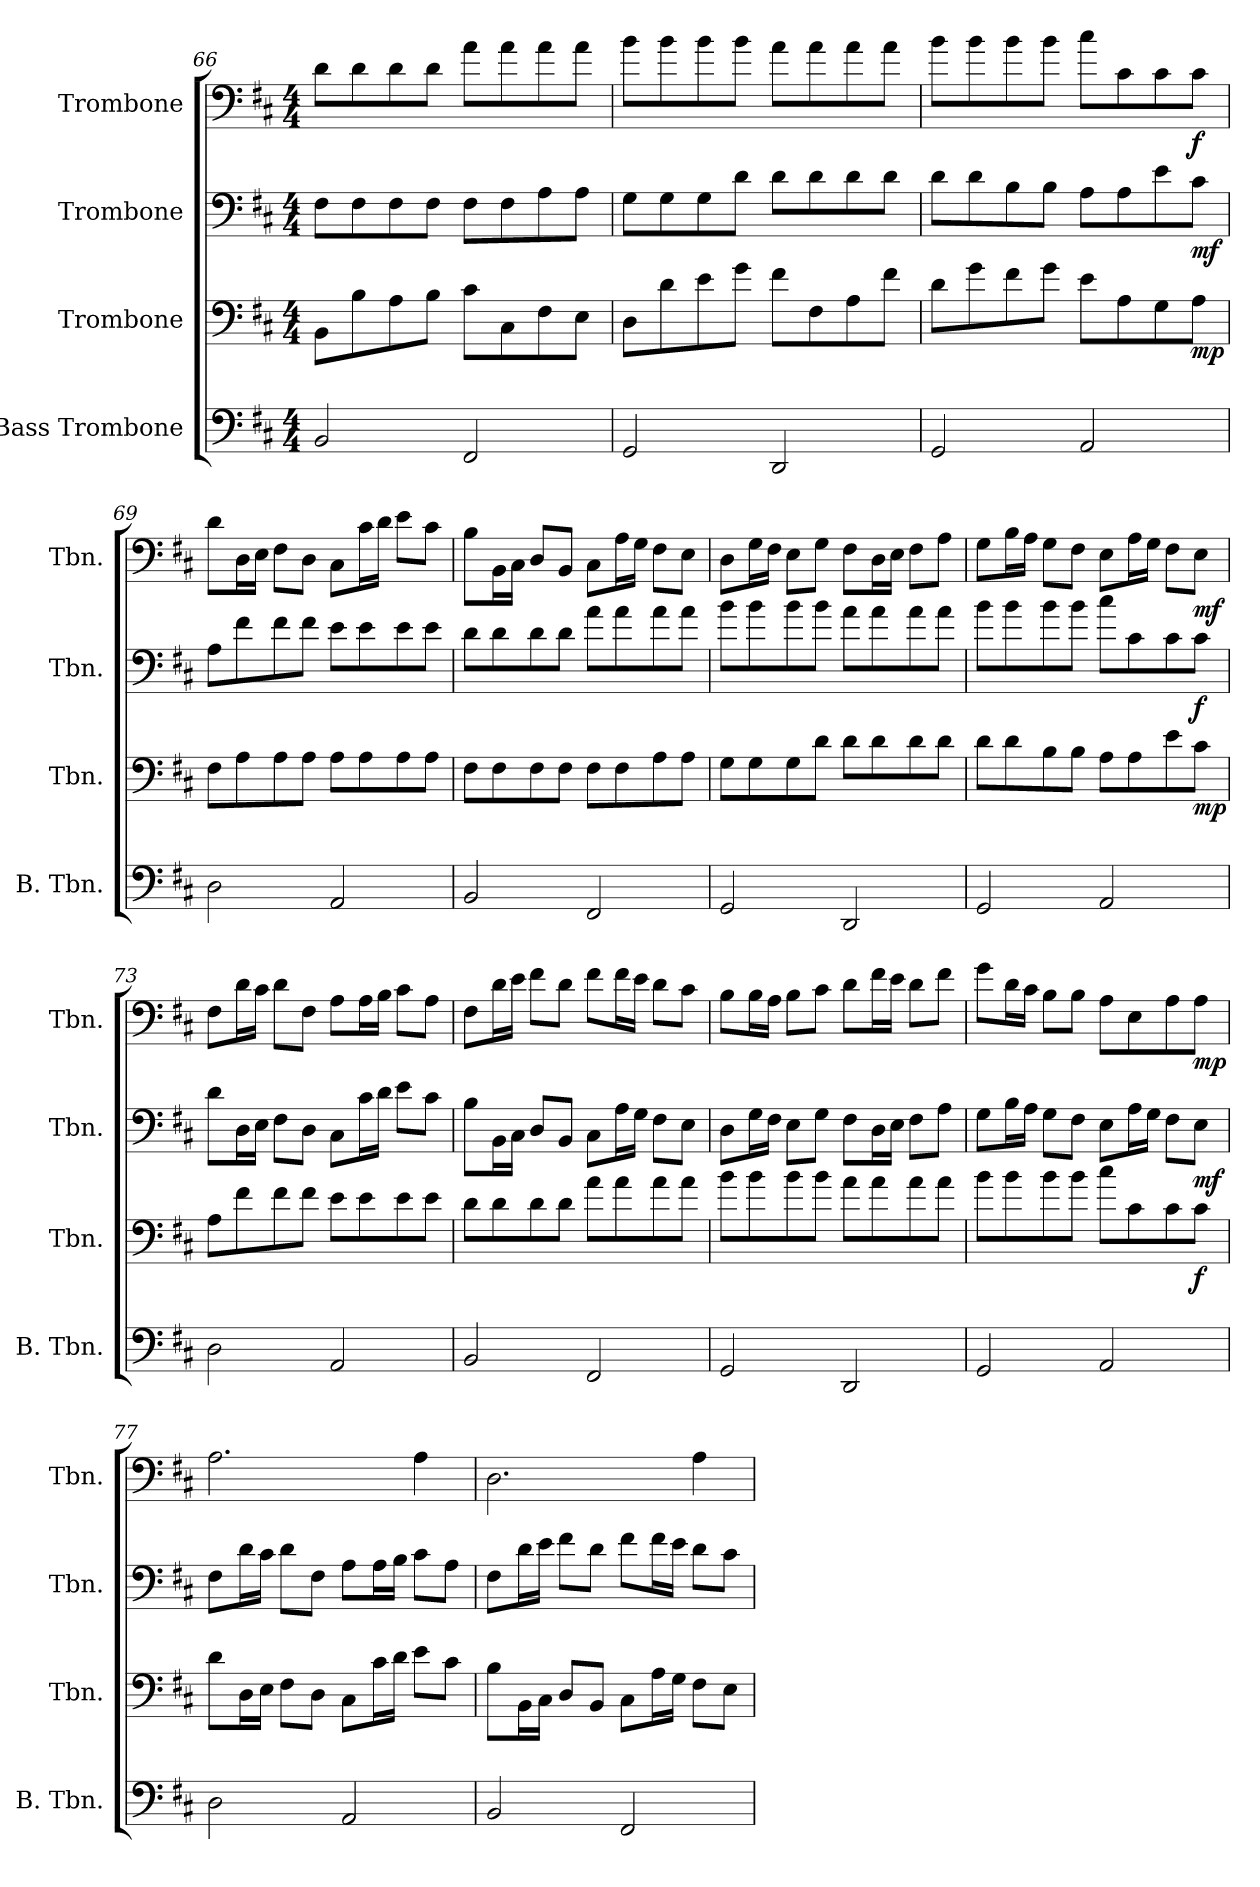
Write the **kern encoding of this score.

**kern	**kern	**dynam	**kern	**dynam	**kern	**dynam
*part4	*part3	*part3	*part2	*part2	*part1	*part1
*staff4	*staff3	*staff3	*staff2	*staff2	*staff1	*staff1
*I"Bass Trombone	*I"Trombone	*	*I"Trombone	*	*I"Trombone	*
*I'B. Tbn.	*I'Tbn.	*	*I'Tbn.	*	*I'Tbn.	*
!!LO:LB:g=z
*clefF4	*clefF4	*	*clefF4	*	*clefF4	*
*k[f#c#]	*k[f#c#]	*	*k[f#c#]	*	*k[f#c#]	*
*M4/4	*M4/4	*	*M4/4	*	*M4/4	*
=66	=66	=66	=66	=66	=66	=66
2BB/	8BB\L	.	8F#\L	.	8d\L	.
.	8B\	.	8F#\	.	8d\	.
.	8A\	.	8F#\	.	8d\	.
.	8B\J	.	8F#\J	.	8d\J	.
2FF#/	8c#\L	.	8F#\L	.	8a\L	.
.	8C#\	.	8F#\	.	8a\	.
.	8F#\	.	8A\	.	8a\	.
.	8E\J	.	8A\J	.	8a\J	.
=67	=67	=67	=67	=67	=67	=67
2GG/	8D\L	.	8G\L	.	8b\L	.
.	8d\	.	8G\	.	8b\	.
.	8e\	.	8G\	.	8b\	.
.	8g\J	.	8d\J	.	8b\J	.
2DD/	8f#\L	.	8d\L	.	8a\L	.
.	8F#\	.	8d\	.	8a\	.
.	8A\	.	8d\	.	8a\	.
.	8f#\J	.	8d\J	.	8a\J	.
=68	=68	=68	=68	=68	=68	=68
2GG/	8d\L	.	8d\L	.	8b\L	.
.	8g\	.	8d\	.	8b\	.
.	8f#\	.	8B\	.	8b\	.
.	8g\J	.	8B\J	.	8b\J	.
2AA/	8e\L	.	8A\L	.	8cc#\L	.
.	8A\	.	8A\	.	8c#\	.
.	8G\	.	8e\	.	8c#\	.
!	!	!LO:DY:b	!	!LO:DY:b	!	!LO:DY:b
.	8A\J	mp	8c#\J	mf	8c#\J	f
!!LO:PB:g=z
=69	=69	=69	=69	=69	=69	=69
2D\	8F#\L	.	8A\L	.	8d\L	.
.	8A\	.	8f#\	.	16D\L	.
.	.	.	.	.	16E\JJ	.
.	8A\	.	8f#\	.	8F#\L	.
.	8A\J	.	8f#\J	.	8D\J	.
2AA/	8A\L	.	8e\L	.	8C#\L	.
.	8A\	.	8e\	.	16c#\L	.
.	.	.	.	.	16d\JJ	.
.	8A\	.	8e\	.	8e\L	.
.	8A\J	.	8e\J	.	8c#\J	.
=70	=70	=70	=70	=70	=70	=70
2BB/	8F#\L	.	8d\L	.	8B\L	.
.	8F#\	.	8d\	.	16BB\L	.
.	.	.	.	.	16C#\JJ	.
.	8F#\	.	8d\	.	8D/L	.
.	8F#\J	.	8d\J	.	8BB/J	.
2FF#/	8F#\L	.	8a\L	.	8C#\L	.
.	8F#\	.	8a\	.	16A\L	.
.	.	.	.	.	16G\JJ	.
.	8A\	.	8a\	.	8F#\L	.
.	8A\J	.	8a\J	.	8E\J	.
=71	=71	=71	=71	=71	=71	=71
2GG/	8G\L	.	8b\L	.	8D\L	.
.	8G\	.	8b\	.	16G\L	.
.	.	.	.	.	16F#\JJ	.
.	8G\	.	8b\	.	8E\L	.
.	8d\J	.	8b\J	.	8G\J	.
2DD/	8d\L	.	8a\L	.	8F#\L	.
.	8d\	.	8a\	.	16D\L	.
.	.	.	.	.	16E\JJ	.
.	8d\	.	8a\	.	8F#\L	.
.	8d\J	.	8a\J	.	8A\J	.
!!LO:LB:g=z
=72	=72	=72	=72	=72	=72	=72
2GG/	8d\L	.	8b\L	.	8G\L	.
.	8d\	.	8b\	.	16B\L	.
.	.	.	.	.	16A\JJ	.
.	8B\	.	8b\	.	8G\L	.
.	8B\J	.	8b\J	.	8F#\J	.
2AA/	8A\L	.	8cc#\L	.	8E\L	.
.	8A\	.	8c#\	.	16A\L	.
.	.	.	.	.	16G\JJ	.
.	8e\	.	8c#\	.	8F#\L	.
!	!	!LO:DY:b	!	!LO:DY:b	!	!LO:DY:b
.	8c#\J	mp	8c#\J	f	8E\J	mf
=73	=73	=73	=73	=73	=73	=73
2D\	8A\L	.	8d\L	.	8F#\L	.
.	8f#\	.	16D\L	.	16d\L	.
.	.	.	16E\JJ	.	16c#\JJ	.
.	8f#\	.	8F#\L	.	8d\L	.
.	8f#\J	.	8D\J	.	8F#\J	.
2AA/	8e\L	.	8C#\L	.	8A\L	.
.	8e\	.	16c#\L	.	16A\L	.
.	.	.	16d\JJ	.	16B\JJ	.
.	8e\	.	8e\L	.	8c#\L	.
.	8e\J	.	8c#\J	.	8A\J	.
=74	=74	=74	=74	=74	=74	=74
2BB/	8d\L	.	8B\L	.	8F#\L	.
.	8d\	.	16BB\L	.	16d\L	.
.	.	.	16C#\JJ	.	16e\JJ	.
.	8d\	.	8D/L	.	8f#\L	.
.	8d\J	.	8BB/J	.	8d\J	.
2FF#/	8a\L	.	8C#\L	.	8f#\L	.
.	8a\	.	16A\L	.	16f#\L	.
.	.	.	16G\JJ	.	16e\JJ	.
.	8a\	.	8F#\L	.	8d\L	.
.	8a\J	.	8E\J	.	8c#\J	.
!!LO:LB:g=z
=75	=75	=75	=75	=75	=75	=75
2GG/	8b\L	.	8D\L	.	8B\L	.
.	8b\	.	16G\L	.	16B\L	.
.	.	.	16F#\JJ	.	16A\JJ	.
.	8b\	.	8E\L	.	8B\L	.
.	8b\J	.	8G\J	.	8c#\J	.
2DD/	8a\L	.	8F#\L	.	8d\L	.
.	8a\	.	16D\L	.	16f#\L	.
.	.	.	16E\JJ	.	16e\JJ	.
.	8a\	.	8F#\L	.	8d\L	.
.	8a\J	.	8A\J	.	8f#\J	.
=76	=76	=76	=76	=76	=76	=76
2GG/	8b\L	.	8G\L	.	8g\L	.
.	8b\	.	16B\L	.	16d\L	.
.	.	.	16A\JJ	.	16c#\JJ	.
.	8b\	.	8G\L	.	8B\L	.
.	8b\J	.	8F#\J	.	8B\J	.
2AA/	8cc#\L	.	8E\L	.	8A\L	.
.	8c#\	.	16A\L	.	8E\	.
.	.	.	16G\JJ	.	.	.
.	8c#\	.	8F#\L	.	8A\	.
!	!	!LO:DY:b	!	!LO:DY:b	!	!LO:DY:b
.	8c#\J	f	8E\J	mf	8A\J	mp
=77	=77	=77	=77	=77	=77	=77
2D\	8d\L	.	8F#\L	.	2.A\	.
.	16D\L	.	16d\L	.	.	.
.	16E\JJ	.	16c#\JJ	.	.	.
.	8F#\L	.	8d\L	.	.	.
.	8D\J	.	8F#\J	.	.	.
2AA/	8C#\L	.	8A\L	.	.	.
.	16c#\L	.	16A\L	.	.	.
.	16d\JJ	.	16B\JJ	.	.	.
.	8e\L	.	8c#\L	.	4A\	.
.	8c#\J	.	8A\J	.	.	.
!!LO:PB:g=z
=78	=78	=78	=78	=78	=78	=78
2BB/	8B\L	.	8F#\L	.	2.D\	.
.	16BB\L	.	16d\L	.	.	.
.	16C#\JJ	.	16e\JJ	.	.	.
.	8D/L	.	8f#\L	.	.	.
.	8BB/J	.	8d\J	.	.	.
2FF#/	8C#\L	.	8f#\L	.	.	.
.	16A\L	.	16f#\L	.	.	.
.	16G\JJ	.	16e\JJ	.	.	.
.	8F#\L	.	8d\L	.	4A\	.
.	8E\J	.	8c#\J	.	.	.
=	=	=	=	=	=	=
*-	*-	*-	*-	*-	*-	*-
